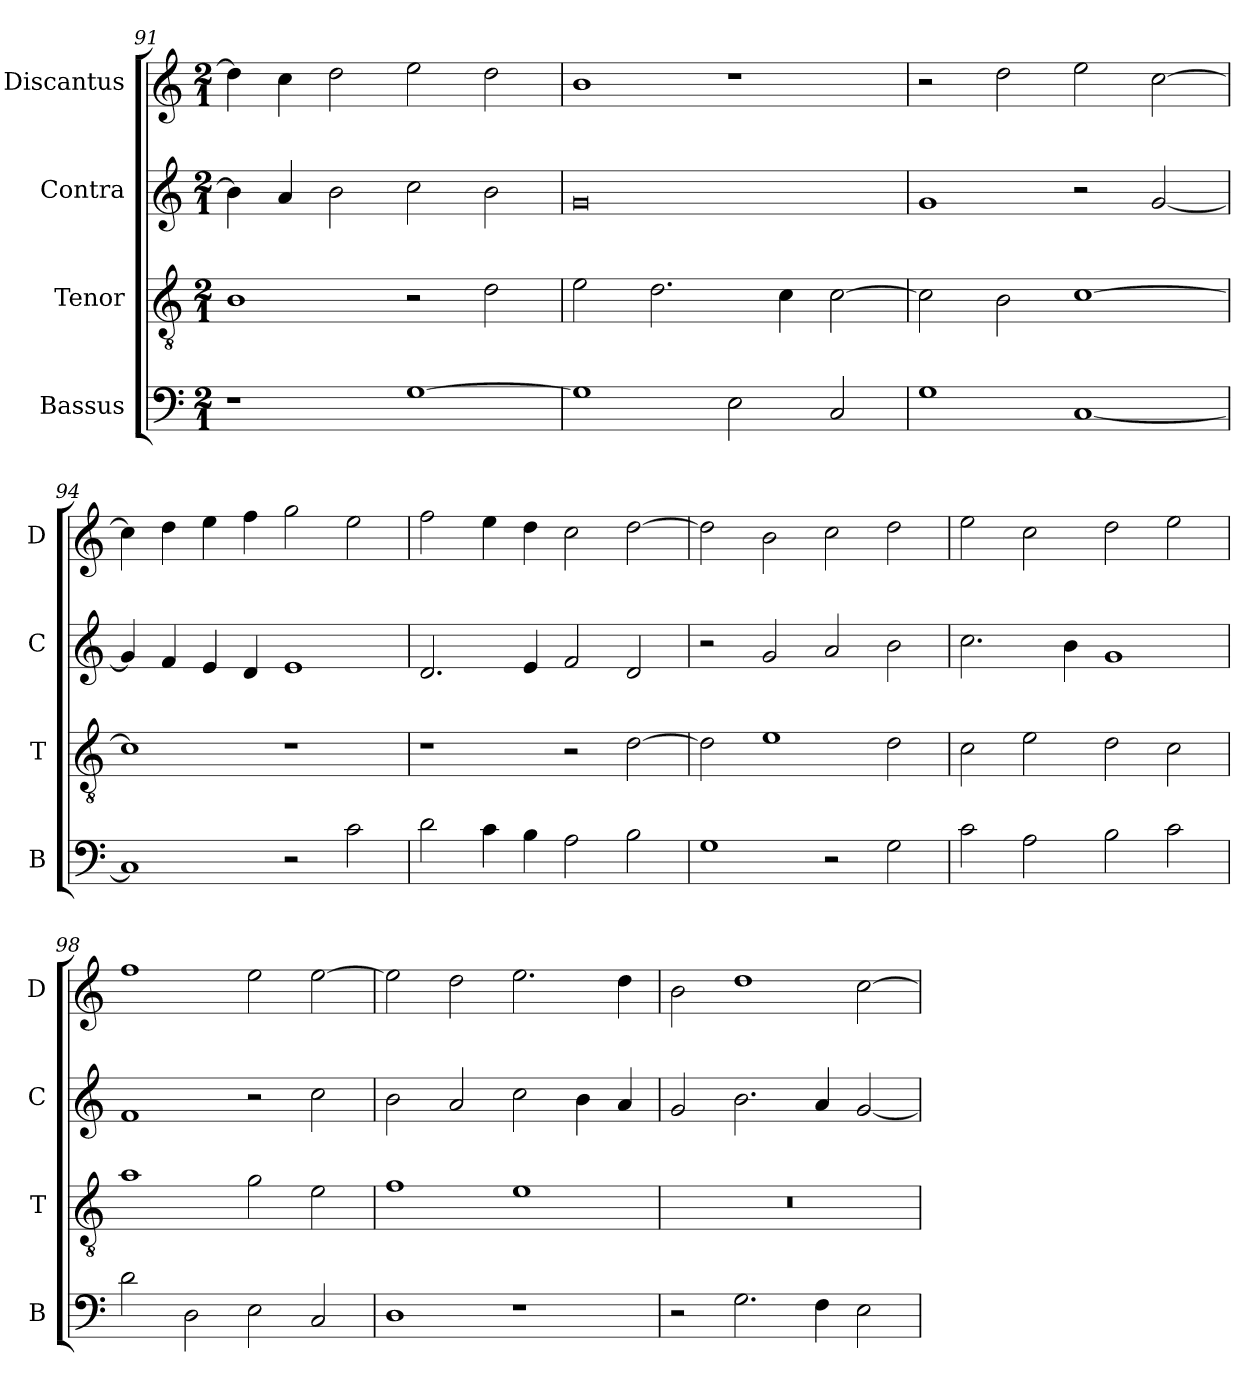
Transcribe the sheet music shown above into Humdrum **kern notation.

**kern	**kern	**kern	**kern
*part4	*part3	*part2	*part1
*staff4	*staff3	*staff2	*staff1
*I"Bassus	*I"Tenor	*I"Contra	*I"Discantus
*I'B	*I'T	*I'C	*I'D
*clefF4	*clefGv2	*clefG2	*clefG2
*k[]	*k[]	*k[]	*k[]
*M2/1	*M2/1	*M2/1	*M2/1
=91	=91	=91	=91
1r	1B	4b\]	4dd\]
.	.	4a/	4cc\
.	.	2b\	2dd\
[1G	2r	2cc\	2ee\
.	2d\	2b\	2dd\
=92	=92	=92	=92
1G]	2e\	0g	1b
.	2.d\	.	.
2E\	.	.	1r
.	4c\	.	.
2C/	[2c\	.	.
=93	=93	=93	=93
1G	2c\]	1g	2r
.	2B\	.	2dd\
[1C	[1c	2r	2ee\
.	.	[2g/	[2cc\
=94	=94	=94	=94
1C]	1c]	4g/]	4cc\]
.	.	4f/	4dd\
.	.	4e/	4ee\
.	.	4d/	4ff\
2r	1r	1e	2gg\
2c\	.	.	2ee\
=95	=95	=95	=95
2d\	1r	2.d/	2ff\
4c\	.	.	4ee\
4B\	.	4e/	4dd\
2A\	2r	2f/	2cc\
2B\	[2d\	2d/	[2dd\
=96	=96	=96	=96
1G	2d\]	2r	2dd\]
.	1e	2g/	2b\
2r	.	2a/	2cc\
2G\	2d\	2b\	2dd\
=97	=97	=97	=97
2c\	2c\	2.cc\	2ee\
2A\	2e\	.	2cc\
.	.	4b\	.
2B\	2d\	1g	2dd\
2c\	2c\	.	2ee\
=98	=98	=98	=98
2d\	1a	1f	1ff
2D\	.	.	.
2E\	2g\	2r	2ee\
2C/	2e\	2cc\	[2ee\
=99	=99	=99	=99
1D	1f	2b\	2ee\]
.	.	2a/	2dd\
1r	1e	2cc\	2.ee\
.	.	4b\	.
.	.	4a/	4dd\
=100	=100	=100	=100
2r	0r	2g/	2b\
2.G\	.	2.b\	1dd
4F\	.	4a/	.
2E\	.	[2g/	[2cc\
=	=	=	=
*-	*-	*-	*-
